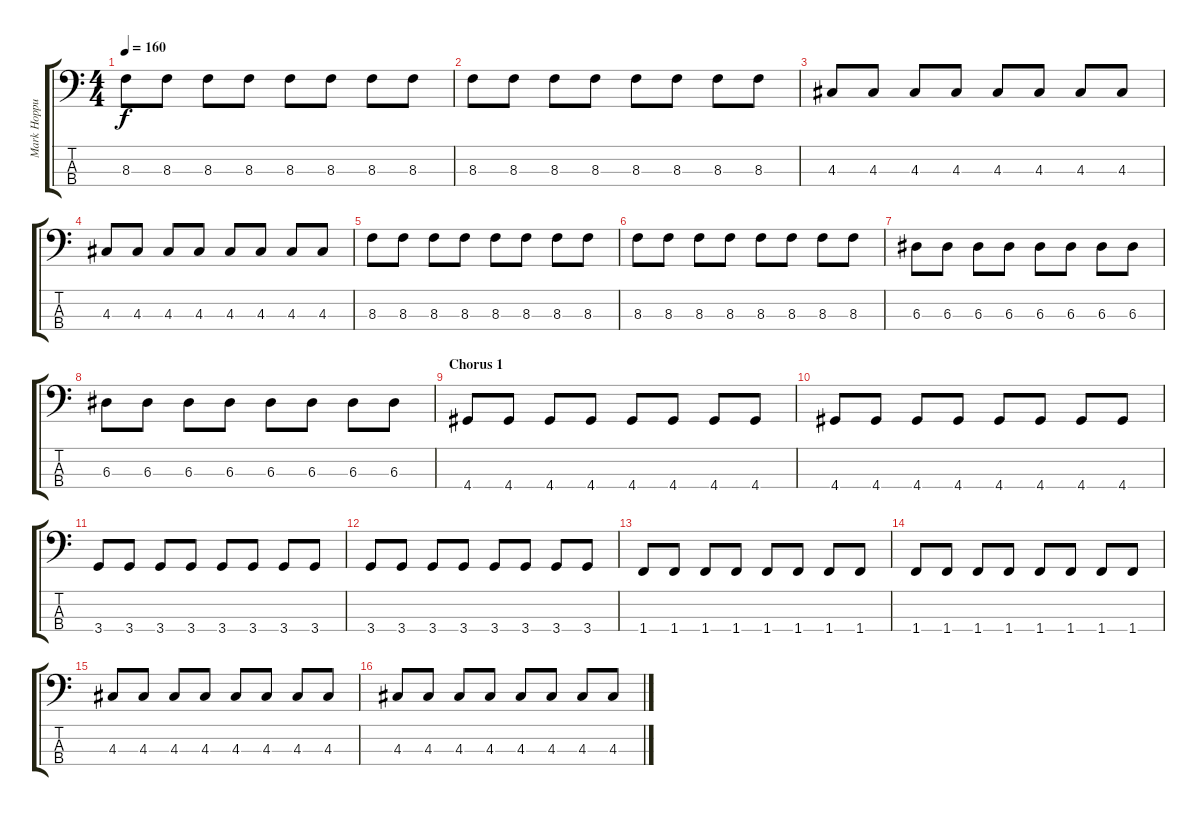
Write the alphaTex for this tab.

\track ("Mark Hoppus Bass" "Mark Hoppu") {instrument electricbassfinger}
\staff {score tabs}
\tuning (G2 D2 A1 E1) {hide}
\ts (4 4)
\tempo 160
\clef f4
\ks c
8.3.8{dy f} 8.3.8 8.3.8 8.3.8 8.3.8 8.3.8 8.3.8 8.3.8 |
8.3.8 8.3.8 8.3.8 8.3.8 8.3.8 8.3.8 8.3.8 8.3.8 |
4.3.8 4.3.8 4.3.8 4.3.8 4.3.8 4.3.8 4.3.8 4.3.8 |
4.3.8 4.3.8 4.3.8 4.3.8 4.3.8 4.3.8 4.3.8 4.3.8 |
8.3.8 8.3.8 8.3.8 8.3.8 8.3.8 8.3.8 8.3.8 8.3.8 |
8.3.8 8.3.8 8.3.8 8.3.8 8.3.8 8.3.8 8.3.8 8.3.8 |
6.3.8 6.3.8 6.3.8 6.3.8 6.3.8 6.3.8 6.3.8 6.3.8 |
6.3.8 6.3.8 6.3.8 6.3.8 6.3.8 6.3.8 6.3.8 6.3.8 |
\section ("" "Chorus 1")
4.4.8 4.4.8 4.4.8 4.4.8 4.4.8 4.4.8 4.4.8 4.4.8 |
4.4.8 4.4.8 4.4.8 4.4.8 4.4.8 4.4.8 4.4.8 4.4.8 |
3.4.8 3.4.8 3.4.8 3.4.8 3.4.8 3.4.8 3.4.8 3.4.8 |
3.4.8 3.4.8 3.4.8 3.4.8 3.4.8 3.4.8 3.4.8 3.4.8 |
1.4.8 1.4.8 1.4.8 1.4.8 1.4.8 1.4.8 1.4.8 1.4.8 |
1.4.8 1.4.8 1.4.8 1.4.8 1.4.8 1.4.8 1.4.8 1.4.8 |
4.3.8 4.3.8 4.3.8 4.3.8 4.3.8 4.3.8 4.3.8 4.3.8 |
4.3.8 4.3.8 4.3.8 4.3.8 4.3.8 4.3.8 4.3.8 4.3.8
